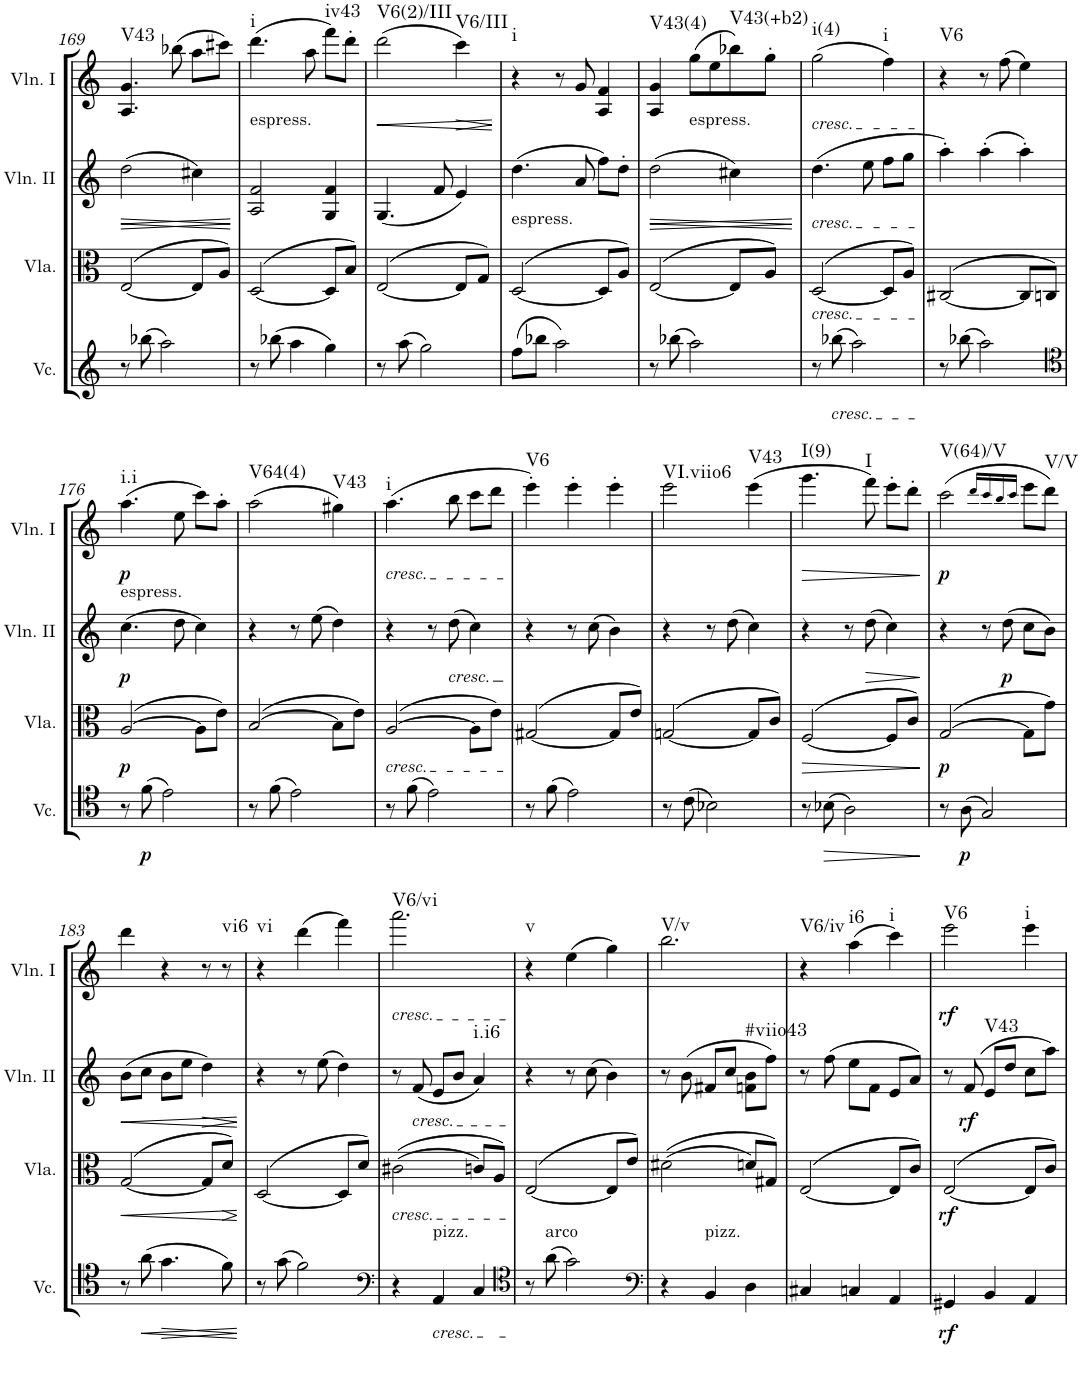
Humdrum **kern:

**kern	**dynam	**kern	**dynam	**kern	**dynam	**harte	**kern	**dynam	**harte
*part4	*part4	*part3	*part3	*part2	*part2	*part2	*part1	*part1	*part1
*staff4	*staff4	*staff3	*staff3	*staff2	*staff2	*	*staff1	*staff1	*
*I"Violoncello	*	*I"Viola	*	*I"Violin II	*	*	*I"Violin I	*	*
*I'Vc.	*	*I'Vla.	*	*I'Vln. II	*	*	*I'Vln. I	*	*
!!LO:PB:g=z
*clefG2	*	*clefC3	*	*clefG2	*	*	*clefG2	*	*
*k[]	*	*k[]	*	*k[]	*	*	*k[]	*	*
*M3/4	*	*M3/4	*	*M3/4	*	*	*M3/4	*	*
=169	=169	=169	=169	=169	=169	=169	=169	=169	=169
!	!	!	!	!	!LO:HP:b	!	!	!	!LO:H:kt=V43
8r	.	(>[2E/	.	(2dd\	>	.	4.A/ 4.g/	.	N
(8bb-X\	.	.	.	.	.	.	.	.	.
2aa\)	.	.	.	.	.	.	.	.	.
.	.	.	.	.	.	.	(8bb-X\	.	.
!	!	!	!	!	!LO:HP:b	!	!	!	!
.	.	8E/L]	.	4cc#X\)	<	.	8aa\L	.	.
.	.	8A/J)	.	.	.	.	8ccc#X\J)	.	.
.	.	.	.	.	] [	.	.	.	.
=170	=170	=170	=170	=170	=170	=170	=170	=170	=170
!	!	!	!	!	!	!	!LO:TX:b:t=espress.	!	!LO:H:kt=i
8r	.	(>[2D/	.	2A/ 2f/	.	.	(4.ddd\	.	N
(8bb-X\	.	.	.	.	.	.	.	.	.
4aa\	.	.	.	.	.	.	.	.	.
.	.	.	.	.	.	.	8aa\	.	.
!	!	!	!	!	!	!	!	!	!LO:H:kt=iv43
4gg\)	.	8D/L]	.	4G/ 4f/	.	.	8fff\L)	.	N
.	.	8B/J)	.	.	.	.	8ddd'\J	.	.
=171	=171	=171	=171	=171	=171	=171	=171	=171	=171
!	!	!	!	!	!	!	!	!LO:HP:b	!LO:H:kt=V6(2)/III
8r	.	(>[2E/	.	(4.G/	.	.	(2ddd\	<	N
(8aa\	.	.	.	.	.	.	.	.	.
2gg\)	.	.	.	.	.	.	.	.	.
.	.	.	.	8f/	.	.	.	.	.
!	!	!	!	!	!	!	!	!LO:HP:b	!LO:H:kt=V6/III
.	.	8E/L]	.	4e/)	.	.	4ccc\)	>	N
.	.	8G/J)	.	.	.	.	.	.	.
.	.	.	.	.	.	.	.	[ ]	.
=172	=172	=172	=172	=172	=172	=172	=172	=172	=172
!	!	!	!	!LO:TX:b:t=espress.	!	!	!	!	!LO:H:kt=i
(8ff\L	.	(>[2D/	.	(4.dd\	.	.	4r	.	N
8bb-X\J	.	.	.	.	.	.	.	.	.
2aa\)	.	.	.	.	.	.	8r	.	.
.	.	.	.	8a/	.	.	8g/	.	.
.	.	8D/L]	.	8ff\L)	.	.	4A/ 4f/	.	.
.	.	8A/J)	.	8dd'\J	.	.	.	.	.
=173	=173	=173	=173	=173	=173	=173	=173	=173	=173
!	!	!	!	!	!LO:HP:b	!	!	!	!LO:H:kt=V43(4)
8r	.	(>[2E/	.	(2dd\	>	.	4A/ 4g/	.	N
(8bb-X\	.	.	.	.	.	.	.	.	.
!	!	!	!	!	!	!	!LO:TX:b:t=espress.	!	!
2aa\)	.	.	.	.	.	.	(8gg\L	.	.
.	.	.	.	.	.	.	8ee\	.	.
!	!	!	!	!	!LO:HP:b	!	!	!	!LO:H:kt=V43(+b2)
.	.	8E/L]	.	4cc#X\)	<	.	8bb-X\)	.	N
.	.	8A/J)	.	.	.	.	8gg'\J	.	.
.	.	.	.	.	] [	.	.	.	.
=174	=174	=174	=174	=174	=174	=174	=174	=174	=174
!	!	!	!	!	!	!	!LO:TX:b:i:t=cresc.	!	!
!	!	!	!	!LO:TX:b:i:t=cresc.	!	!	!	!	!
!	!	!LO:TX:b:i:t=cresc.	!	!	!	!	!	!	!LO:H:kt=i(4)
8r	.	(>[2D/	.	(4.dd\	.	.	(2gg\	.	N
!LO:TX:b:i:t=cresc.	!	!	!	!	!	!	!	!	!
(8bb-X\	.	.	.	.	.	.	.	.	.
2aa\)	.	.	.	.	.	.	.	.	.
.	.	.	.	8ee\	.	.	.	.	.
!	!	!	!	!	!	!	!	!	!LO:H:kt=i
.	.	8D/L]	.	8ff\L	.	.	4ff\)	.	N
.	.	8A/J)	.	8gg\J	.	.	.	.	.
=175	=175	=175	=175	=175	=175	=175	=175	=175	=175
!	!	!	!	!	!	!	!	!	!LO:H:kt=V6
8r	.	(>[2C#X/	.	4aa'\)	.	.	4r	.	N
(8bb-X\	.	.	.	.	.	.	.	.	.
2aa\)	.	.	.	(4aa'\	.	.	8r	.	.
.	.	.	.	.	.	.	(8ff\	.	.
.	.	8C#/L]	.	4aa'\)	.	.	4ee\)	.	.
.	.	8Cn/J)	.	.	.	.	.	.	.
!!LO:LB:g=z
=176	=176	=176	=176	=176	=176	=176	=176	=176	=176
*clefC4	*	*	*	*	*	*	*	*	*
!	!	!	!	!	!	!	!LO:TX:b:t=espress.	!	!
!	!	!	!LO:DY:b	!	!LO:DY:b	!	!	!LO:DY:b	!LO:H:kt=i.i
8r	.	([2A/	p	(4.cc\	p	.	(4.aa\	p	N
!	!LO:DY:b	!	!	!	!	!	!	!	!
(8f\	p	.	.	.	.	.	.	.	.
2e\)	.	.	.	.	.	.	.	.	.
.	.	.	.	8dd\	.	.	8ee\	.	.
.	.	8A\L]	.	4cc\)	.	.	8ccc\L)	.	.
.	.	8e\J)	.	.	.	.	8aa'\J	.	.
=177	=177	=177	=177	=177	=177	=177	=177	=177	=177
!	!	!	!	!	!	!	!	!	!LO:H:kt=V64(4)
8r	.	([2B/	.	4r	.	.	(2aa\	.	N
(8f\	.	.	.	.	.	.	.	.	.
2e\)	.	.	.	8r	.	.	.	.	.
.	.	.	.	(8ee\	.	.	.	.	.
!	!	!	!	!	!	!	!	!	!LO:H:kt=V43
.	.	8B\L]	.	4dd\)	.	.	4gg#X\)	.	N
.	.	8e\J)	.	.	.	.	.	.	.
=178	=178	=178	=178	=178	=178	=178	=178	=178	=178
!	!	!	!	!	!	!	!LO:TX:b:i:t=cresc.	!	!
!	!	!LO:TX:b:i:t=cresc.	!	!	!	!	!	!	!LO:H:kt=i
8r	.	([2A/	.	4r	.	.	(4.aa\	.	N
(8f\	.	.	.	.	.	.	.	.	.
2e\)	.	.	.	8r	.	.	.	.	.
!	!	!	!	!LO:TX:b:i:t=cresc.	!	!	!	!	!
.	.	.	.	(8dd\	.	.	8bb\	.	.
.	.	8A\L]	.	4cc\)	.	.	8ccc\L	.	.
.	.	8e\J)	.	.	.	.	8ddd\J	.	.
=179	=179	=179	=179	=179	=179	=179	=179	=179	=179
!	!	!	!	!	!	!	!	!	!LO:H:kt=V6
8r	.	(>[2G#X/	.	4r	.	.	4eee'\)	.	N
(8f\	.	.	.	.	.	.	.	.	.
2e\)	.	.	.	8r	.	.	4eee'\	.	.
.	.	.	.	(8cc\	.	.	.	.	.
.	.	8G#/L]	.	4b\)	.	.	4eee'\	.	.
.	.	8e/J)	.	.	.	.	.	.	.
=180	=180	=180	=180	=180	=180	=180	=180	=180	=180
!	!	!	!	!	!	!	!	!	!LO:H:kt=VI.viio6
8r	.	(>[2Gn/	.	4r	.	.	2eee\	.	N
(8c\	.	.	.	.	.	.	.	.	.
2B-X\)	.	.	.	8r	.	.	.	.	.
.	.	.	.	(8dd\	.	.	.	.	.
!	!	!	!	!	!	!	!	!	!LO:H:kt=V43
.	.	8G/L]	.	4cc\)	.	.	(4eee\	.	N
.	.	8c/J)	.	.	.	.	.	.	.
=181	=181	=181	=181	=181	=181	=181	=181	=181	=181
!	!	!	!LO:HP:b	!	!	!	!	!LO:HP:b	!LO:H:kt=I(9)
8r	.	(>[2F/	>	4r	.	.	4.ggg\	>	N
!	!LO:HP:b	!	!	!	!	!	!	!	!
(8B-X\	>	.	.	.	.	.	.	.	.
2A\)	.	.	.	8r	.	.	.	.	.
!	!	!	!	!	!LO:HP:b	!	!	!	!LO:H:kt=I
.	.	.	.	(8dd\	>	.	8fff\)	.	N
.	.	8F/L]	.	4cc\)	.	.	8eee'\L	.	.
.	.	8c/J)	.	.	.	.	8ddd'\J	.	.
.	]	.	]	.	]	.	.	]	.
=182	=182	=182	=182	=182	=182	=182	=182	=182	=182
!	!	!	!LO:DY:b	!	!	!	!	!LO:DY:b	!LO:H:kt=V(64)/V
8r	.	([2G/	p	4r	.	.	(2ccc\	p	N
!	!LO:DY:b	!	!	!	!	!	!	!	!
(8A\	p	.	.	.	.	.	.	.	.
2G/)	.	.	.	8r	.	.	.	.	.
!	!	!	!	!	!LO:DY:b	!	!	!	!
.	.	.	.	(8dd\	p	.	.	.	.
.	.	.	.	.	.	.	16qddd/LL	.	.
.	.	.	.	.	.	.	16qccc/	.	.
.	.	.	.	.	.	.	16qbb/	.	.
.	.	.	.	.	.	.	16qccc/JJ	.	.
.	.	8G\L]	.	8cc\L	.	.	8eee\L	.	.
!	!	!	!	!	!	!	!	!	!LO:H:kt=V/V
.	.	8g\J)	.	8b\J)	.	.	8ddd\J)	.	N
!!LO:LB:g=z
=183	=183	=183	=183	=183	=183	=183	=183	=183	=183
!	!	!	!LO:HP:b	!	!LO:HP:b	!	!	!	!
8r	.	(>[2G/	<	(8b\L	<	.	4ddd\	.	.
!	!LO:HP:b	!	!	!	!	!	!	!	!
(8a\	<	.	.	8cc\J	.	.	.	.	.
!	!LO:HP:b	!	!	!	!	!	!	!	!
4.g\	>	.	.	8b\L	.	.	4r	.	.
.	.	.	.	8ee\J	.	.	.	.	.
!	!	!	!	!	!LO:HP:b	!	!	!	!
.	.	8G/L]	.	4dd\)	>	.	8r	.	.
!	!	!	!LO:HP:b	!	!	!	!	!	!LO:H:kt=vi6
8f\)	.	8d/J)	>	.	.	.	8r	.	N
.	[ ]	.	[ ]	.	[ ]	.	.	.	.
=184	=184	=184	=184	=184	=184	=184	=184	=184	=184
!	!	!	!	!	!	!	!	!	!LO:H:kt=vi
8r	.	(>[2D/	.	4r	.	.	4r	.	N
(8g\	.	.	.	.	.	.	.	.	.
2f\)	.	.	.	8r	.	.	(4ddd\	.	.
.	.	.	.	(8ee\	.	.	.	.	.
.	.	8D/L]	.	4dd\)	.	.	4fff\)	.	.
.	.	8d/J)	.	.	.	.	.	.	.
=185	=185	=185	=185	=185	=185	=185	=185	=185	=185
*clefF4	*	*	*	*	*	*	*	*	*
!	!	!	!	!	!	!	!LO:TX:b:i:t=cresc.	!	!
!	!	!LO:TX:b:i:t=cresc.	!	!	!	!	!	!	!LO:H:kt=V6/vi
4r	.	((2c#X\	.	8r	.	.	2.aaa\	.	N
!	!	!	!	!LO:TX:b:i:t=cresc.	!	!	!	!	!
.	.	.	.	(8f/	.	.	.	.	.
!LO:TX:a:t=pizz.	!	!	!	!	!	!	!	!	!
!LO:TX:b:i:t=cresc.	!	!	!	!	!	!	!	!	!
4AA/	.	.	.	8e/L	.	.	.	.	.
.	.	.	.	8b/J	.	.	.	.	.
!	!	!	!	!	!	!LO:H:kt=i.i6	!	!	!
4C/	.	8cn/L)	.	4a/)	.	N	.	.	.
.	.	8A/J)	.	.	.	.	.	.	.
=186	=186	=186	=186	=186	=186	=186	=186	=186	=186
*clefC4	*	*	*	*	*	*	*	*	*
!	!	!	!	!	!	!	!	!	!LO:H:kt=v
8r	.	(>[2E/	.	4r	.	.	4r	.	N
!LO:TX:a:t=arco	!	!	!	!	!	!	!	!	!
(8a\	.	.	.	.	.	.	.	.	.
2g\)	.	.	.	8r	.	.	(4ee\	.	.
.	.	.	.	(8cc\	.	.	.	.	.
.	.	8E/L]	.	4b\)	.	.	4gg\)	.	.
.	.	8e/J)	.	.	.	.	.	.	.
=187	=187	=187	=187	=187	=187	=187	=187	=187	=187
*clefF4	*	*	*	*	*	*	*	*	*
!	!	!	!	!	!	!	!	!	!LO:H:kt=V/v
4r	.	((2d#X\	.	8r	.	.	2.bb\	.	N
.	.	.	.	(8b\	.	.	.	.	.
!LO:TX:a:t=pizz.	!	!	!	!	!	!	!	!	!
4BB/	.	.	.	8f#X/L	.	.	.	.	.
.	.	.	.	8cc/J	.	.	.	.	.
!	!	!	!	!	!	!LO:H:kt=#viio43	!	!	!
4D\	.	8dn/L)	.	8fn\ 8b\L	.	N	.	.	.
.	.	8G#X/J)	.	8ff\J)	.	.	.	.	.
=188	=188	=188	=188	=188	=188	=188	=188	=188	=188
!	!	!	!	!	!	!	!	!	!LO:H:kt=V6/iv
4C#X/	.	(>[2E/	.	8r	.	.	4r	.	N
.	.	.	.	(8ff\	.	.	.	.	.
!	!	!	!	!	!	!	!	!	!LO:H:kt=i6
4Cn/	.	.	.	8ee\L	.	.	(4aa\	.	N
.	.	.	.	8f\J	.	.	.	.	.
!	!	!	!	!	!	!	!	!	!LO:H:kt=i
4AA/	.	8E/L]	.	8e/L	.	.	4ccc\)	.	N
.	.	8c/J)	.	8a/J)	.	.	.	.	.
=189	=189	=189	=189	=189	=189	=189	=189	=189	=189
!	!LO:DY:b	!	!LO:DY:b	!	!	!	!	!LO:DY:b	!LO:H:kt=V6
4GG#X/	rf	(>[2E/	rf	8r	.	.	2eee\	rf	N
!	!	!	!	!	!LO:DY:b	!	!	!	!
.	.	.	.	(8f/	rf	.	.	.	.
!	!	!	!	!	!	!LO:H:kt=V43	!	!	!
4BB/	.	.	.	8e/L	.	N	.	.	.
.	.	.	.	8dd/J	.	.	.	.	.
!	!	!	!	!	!	!	!	!	!LO:H:kt=i
4AA/	.	8E/L]	.	8cc\L	.	.	4eee\	.	N
.	.	8c/J)	.	8aa\J)	.	.	.	.	.
=	=	=	=	=	=	=	=	=	=
*-	*-	*-	*-	*-	*-	*-	*-	*-	*-
